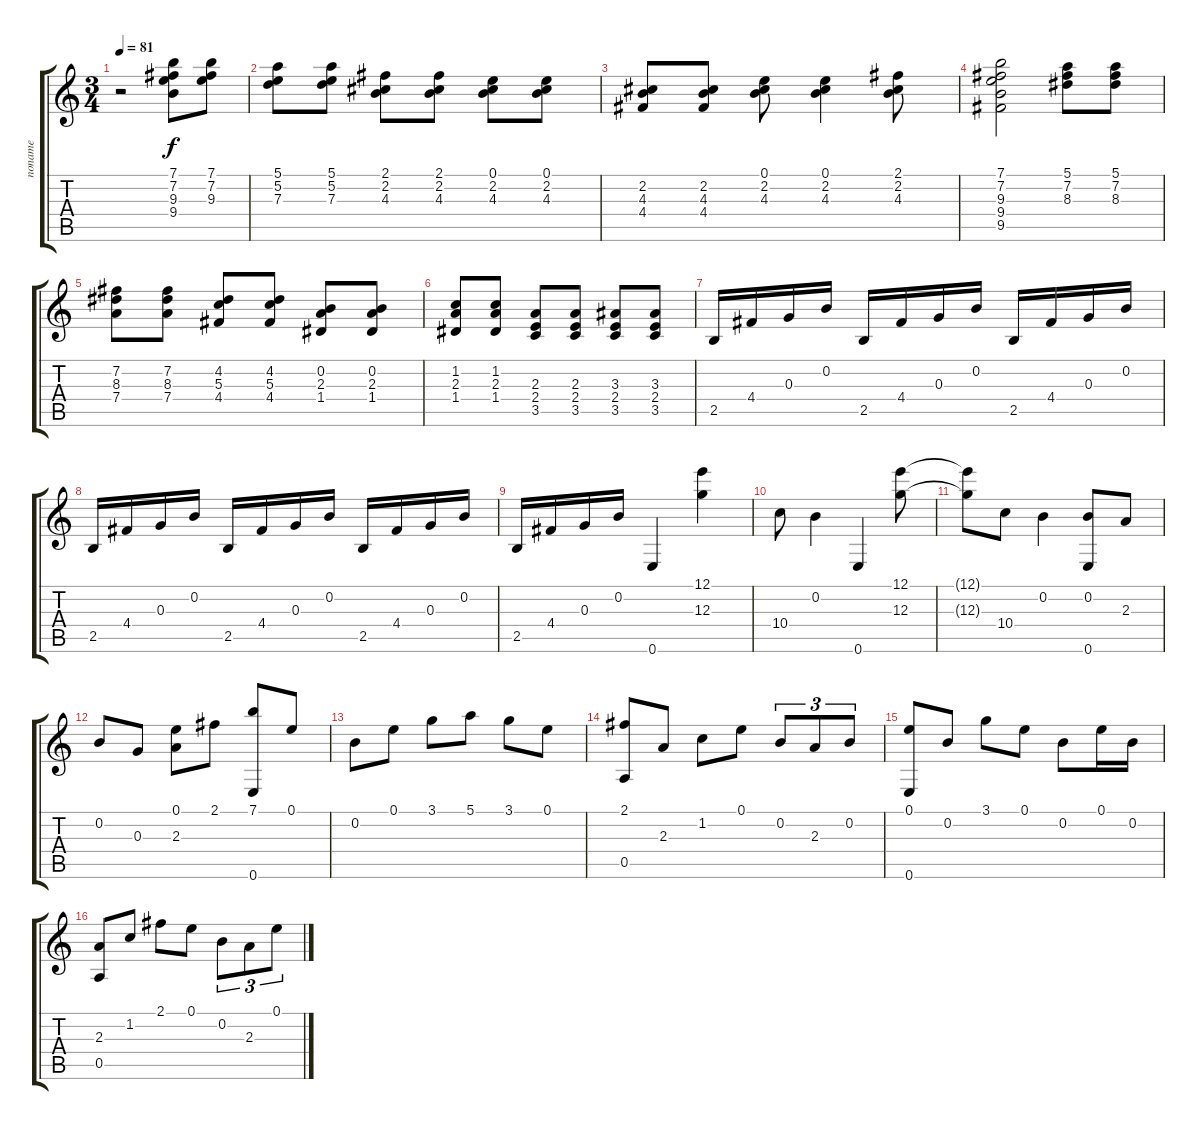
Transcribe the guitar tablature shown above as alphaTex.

\track ("noname" "noname") {instrument acousticguitarnylon}
\staff {score tabs}
\tuning (E4 B3 G3 D3 A2 E2) {hide}
\ts (3 4)
\tempo 81
\clef g2
\ks c
r.2{dy f instrument acousticguitarnylon} (7.1 7.2 9.3 9.4).8 (7.1 7.2 9.3).8 |
(5.1 5.2 7.3).8 (5.1 5.2 7.3).8 (2.1 2.2 4.3).8 (2.1 2.2 4.3).8 (0.1 2.2 4.3).8 (0.1 2.2 4.3).8 |
(2.2 4.3 4.4).8 (2.2 4.3 4.4).8 (0.1 2.2 4.3).8 (0.1 2.2 4.3).4 (2.1 2.2 4.3).8 |
(7.1 7.2 9.3 9.4 9.5).2 (5.1 7.2 8.3).8 (5.1 7.2 8.3).8 |
(7.2 8.3 7.4).8 (7.2 8.3 7.4).8 (4.2 5.3 4.4).8 (4.2 5.3 4.4).8 (0.2 2.3 1.4).8 (0.2 2.3 1.4).8 |
(1.2 2.3 1.4).8 (1.2 2.3 1.4).8 (2.3 2.4 3.5).8 (2.3 2.4 3.5).8 (3.3 2.4 3.5).8 (3.3 2.4 3.5).8 |
2.5.16 4.4.16 0.3.16 0.2.16 2.5.16 4.4.16 0.3.16 0.2.16 2.5.16 4.4.16 0.3.16 0.2.16 |
2.5.16 4.4.16 0.3.16 0.2.16 2.5.16 4.4.16 0.3.16 0.2.16 2.5.16 4.4.16 0.3.16 0.2.16 |
2.5.16 4.4.16 0.3.16 0.2.16 0.6.4 (12.1 12.3).4 |
10.4.8 0.2.4 0.6.4 (12.1 12.3).8 |
(12.1{t} 12.3{t}).8 10.4.8 0.2.4 (0.2 0.6).8 2.3.8 |
0.2.8 0.3.8 (0.1 2.3).8 2.1.8 (7.1 0.6).8 0.1.8 |
0.2.8 0.1.8 3.1.8 5.1.8 3.1.8 0.1.8 |
(2.1 0.5).8 2.3.8 1.2.8 0.1.8 0.2.8{tu (3 2)} 2.3.8{tu (3 2)} 0.2.8{tu (3 2)} |
(0.1 0.6).8 0.2.8 3.1.8 0.1.8 0.2.8 0.1.16 0.2.16 |
(2.3 0.5).8 1.2.8 2.1.8 0.1.8 0.2.8{tu (3 2)} 2.3.8{tu (3 2)} 0.1.8{tu (3 2)}
